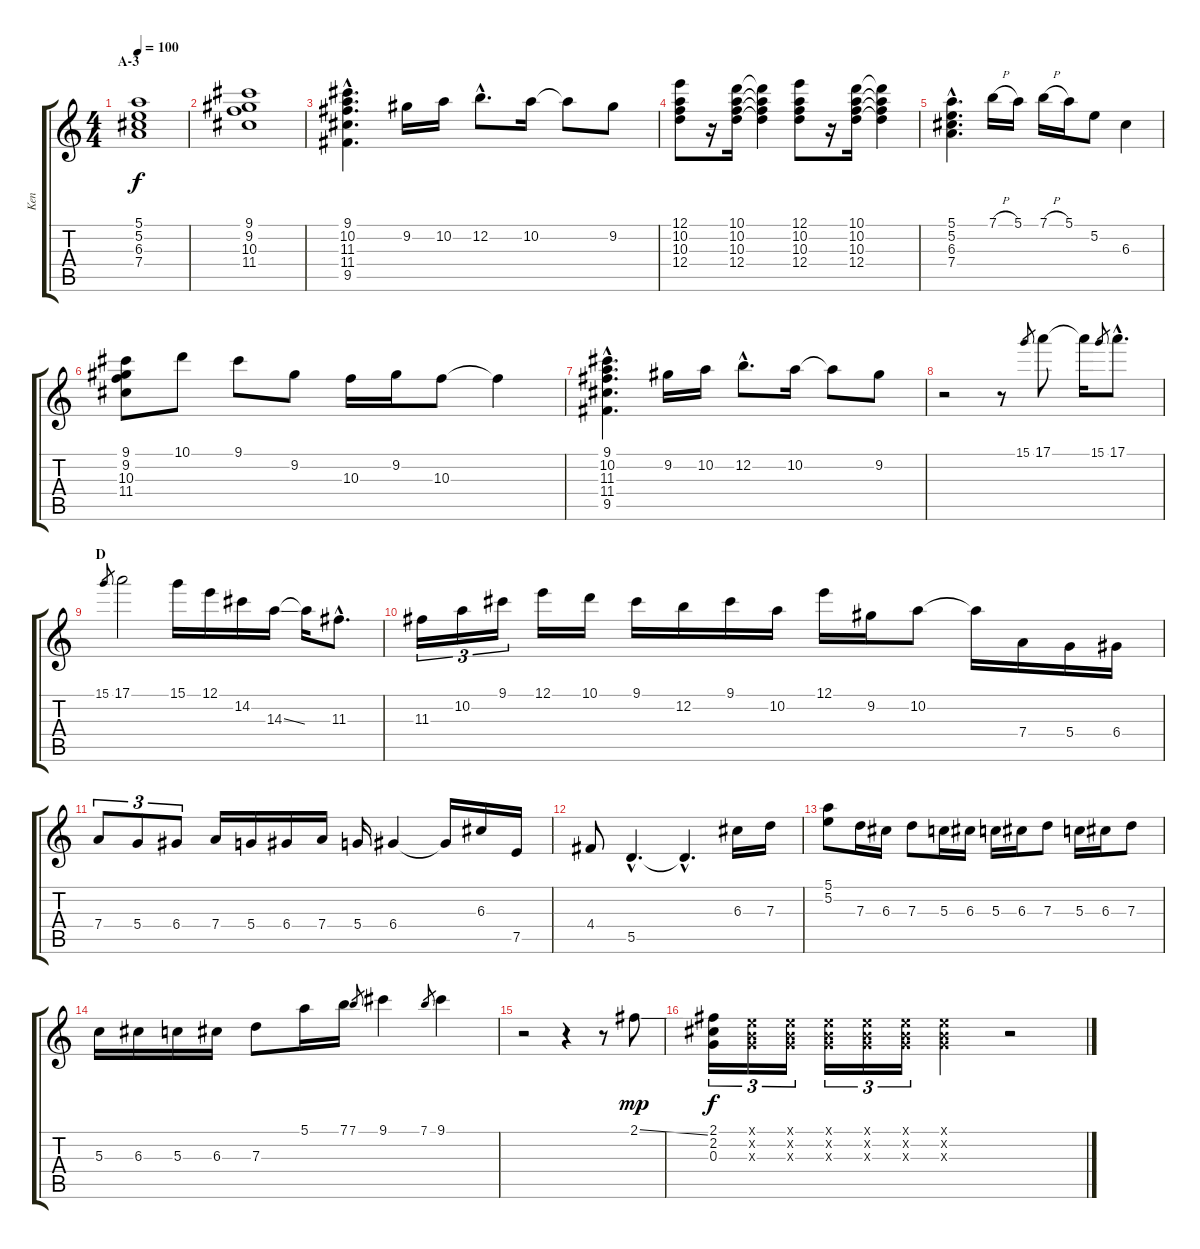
\track ("Ken" "Ken") {instrument distortionguitar}
\staff {score tabs}
\tuning (E4 B3 G3 D3 A2 E2) {hide}
\ts (4 4)
\section ("" "A-3")
\tempo 100
\clef g2
\ks c
(5.1 5.2 6.3 7.4).1{dy f} |
(9.1 9.2 10.3 11.4).1 |
(9.1{hac} 10.2{hac} 11.3{hac} 11.4{hac} 9.5{hac}).4{d} 9.2.16 10.2.16 12.2{hac}.8{d} 10.2.16 10.2{t}.8 9.2.8 |
(12.1 10.2 10.3 12.4).8 r.16 (10.1 10.2 10.3 12.4).16 (10.1{t} 10.2{t} 10.3{t} 12.4{t}).4 (12.1 10.2 10.3 12.4).8 r.16 (10.1 10.2 10.3 12.4).16 (10.1{t} 10.2{t} 10.3{t} 12.4{t}).4 |
(5.1{hac} 5.2{hac} 6.3{hac} 7.4{hac}).4{d} 7.1{h}.16 5.1.16 7.1{h}.16 5.1.16 5.2.8 6.3.4 |
(9.1 9.2 10.3 11.4).8 10.1.8 9.1.8 9.2.8 10.3.16 9.2.16 10.3.8 10.3{t}.4 |
(9.1{hac} 10.2{hac} 11.3{hac} 11.4{hac} 9.5{hac}).4{d} 9.2.16 10.2.16 12.2{hac}.8{d} 10.2.16 10.2{t}.8 9.2.8 |
r.2 r.8 15.1.8{gr} 17.1.8 17.1{t}.16 15.1.8{gr} 17.1{hac}.8{d} |
\section ("" "D")
15.1.8{gr} 17.1.2 15.1.16 12.1.16 14.2.16 14.3{ss}.16 14.3{t}.16 11.3{hac}.8{d} |
11.3.16{tu (3 2)} 10.2.16{tu (3 2)} 9.1.16{tu (3 2)} 12.1.16 10.1.16 9.1.16 12.2.16 9.1.16 10.2.16 12.1.16 9.2.16 10.2.8 10.2{t}.16 7.4.16 5.4.16 6.4.16 |
7.4.8{tu (3 2)} 5.4.8{tu (3 2)} 6.4.8{tu (3 2)} 7.4.16 5.4.16 6.4.16 7.4.16 5.4.16 6.4.4 6.4{t}.16 6.3.16 7.5.16 |
4.4.8 5.5{hac}.4{d} 5.5{hac t}.4{d} 6.3.16{balance 4} 7.3.16 |
(5.1 5.2).8 7.3.16 6.3.16 7.3.8 5.3.16 6.3.16 5.3.16 6.3.16 7.3.8 5.3.16 6.3.16 7.3.8 |
5.3.16 6.3.16 5.3.16 6.3.16 7.3.8 5.1.16 7.1.16 7.1.8{gr} 9.1.4 7.1.8{gr} 9.1.4 |
r.2 r.4 r.8 2.1{ss}.8{dy mp} |
(2.1 2.2 0.3).16{tu (3 2) dy f} (0.1{x} 0.2{x} 0.3{x}).16{tu (3 2)} (0.1{x} 0.2{x} 0.3{x}).16{tu (3 2)} (0.1{x} 0.2{x} 0.3{x}).16{tu (3 2)} (0.1{x} 0.2{x} 0.3{x}).16{tu (3 2)} (0.1{x} 0.2{x} 0.3{x}).16{tu (3 2)} (0.1{x} 0.2{x} 0.3{x}).4 r.2
